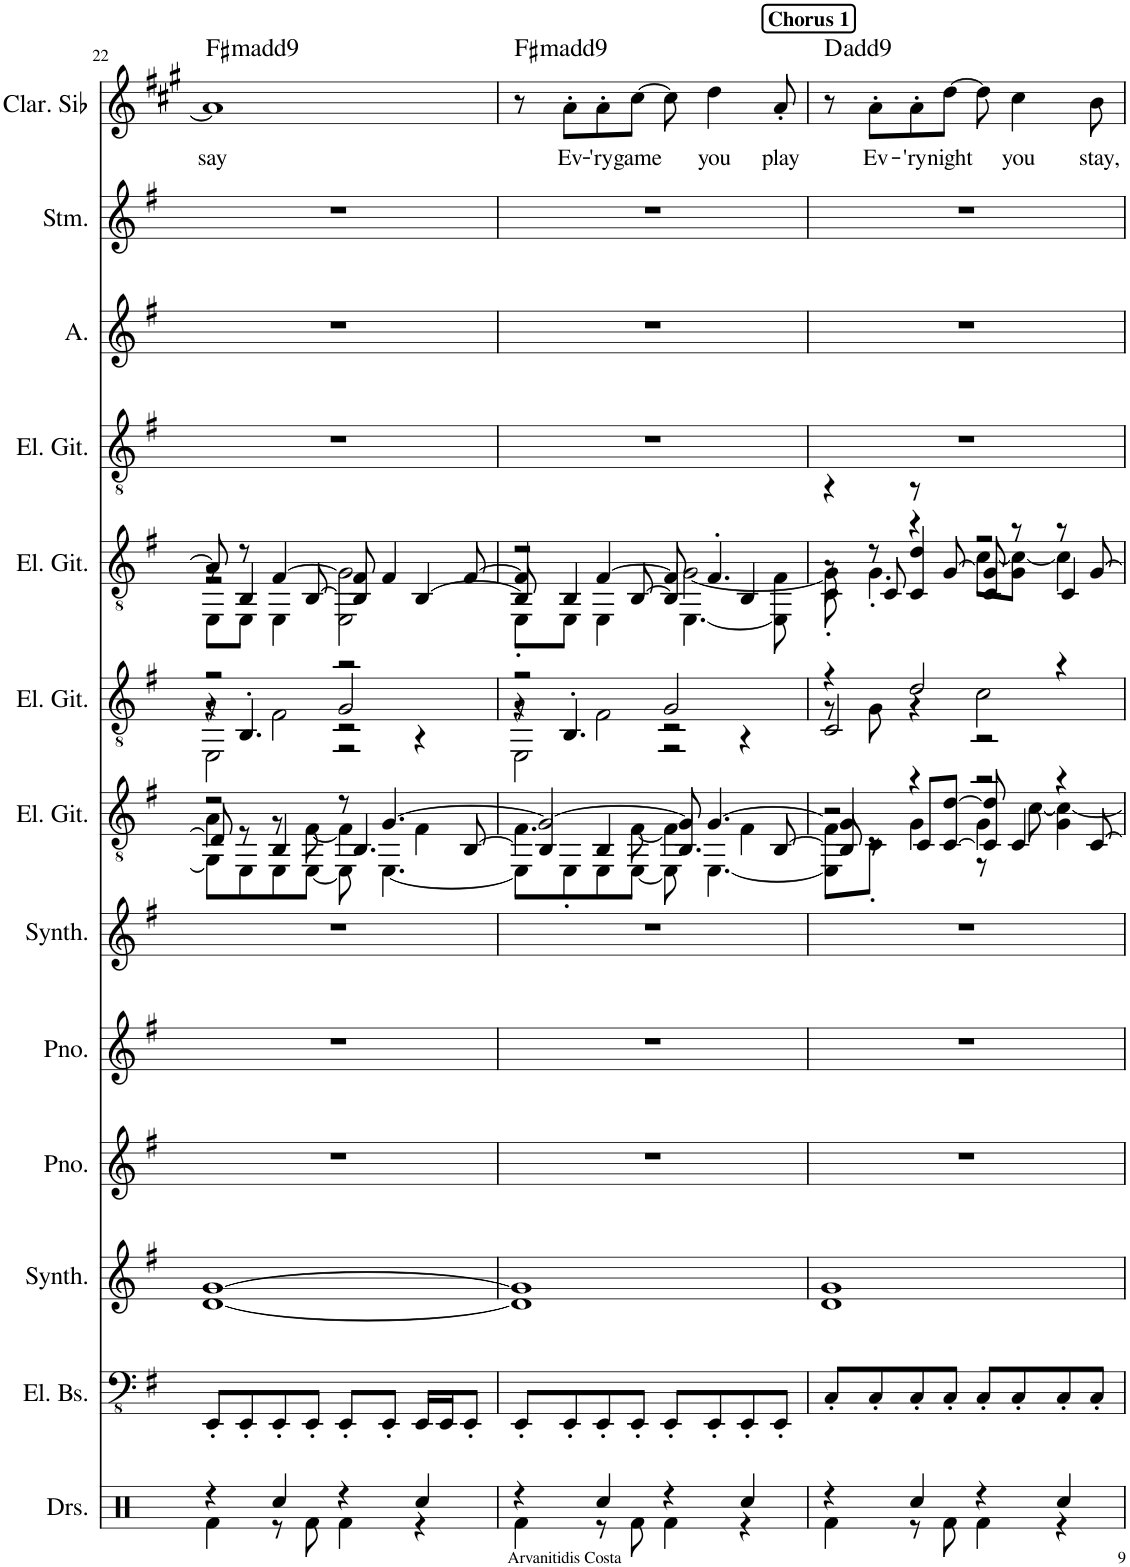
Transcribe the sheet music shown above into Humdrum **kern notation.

**kern	**kern	**kern	**kern	**kern	**kern	**kern	**kern	**kern	**kern	**kern	**kern	**kern	**text	**harte
*part13	*part12	*part11	*part10	*part9	*part8	*part7	*part6	*part5	*part4	*part3	*part2	*part1	*part1	*part1
*staff13	*staff12	*staff11	*staff10	*staff9	*staff8	*staff7	*staff6	*staff5	*staff4	*staff3	*staff2	*staff1	*staff1	*
*I"Drumset	*I"5 snarige elektrische bas, Every Breath	*I"Pad synthesizer	*I"Piano	*I"Piano	*I"Effect synthesizer	*I"Elektrische gitaar	*I"Elektrische gitaar	*I"Elektrische gitaar	*I"Elektrische gitaar	*I"Alt	*I"Stem	*I"Clarinette en Sib	*	*
*I'Drs.	*I'El. Bs.	*I'Synth.	*I'Pno.	*I'Pno.	*I'Synth.	*I'El. Git.	*I'El. Git.	*I'El. Git.	*I'El. Git.	*I'A.	*I'Stm.	*I'Clar. Sib	*	*
!!LO:PB:g=z
*clefX	*clefFv4	*clefF4	*clefG2	*clefG2	*clefG2	*clefGv2	*clefGv2	*clefGv2	*clefGv2	*clefG2	*clefG2	*clefG2	*	*
*	*	*	*	*	*	*	*	*	*	*	*	*Trd1c2	*	*
*k[]	*k[f#]	*k[f#]	*k[f#]	*k[f#]	*k[f#]	*k[f#]	*k[f#]	*k[f#]	*k[f#]	*k[f#]	*k[f#]	*k[f#c#g#]	*	*
*M4/4	*M4/4	*M4/4	*M4/4	*M4/4	*M4/4	*M4/4	*M4/4	*M4/4	*M4/4	*M4/4	*M4/4	*M4/4	*	*
=22	=22	=22	=22	=22	=22	=22	=22	=22	=22	=22	=22	=22	=22	=22
*^	*	*	*	*	*	*^	*^	*^	*	*	*	*	*	*
*	*	*	*	*	*	*	*	*^	*	*^	*	*^	*	*	*	*	*	*
*	*	*	*	*	*	*	*	*	*^	*	*	*^	*	*	*^	*	*	*	*	*	*
!	!	!	!	!	!	!	!	!	!	!	!	!	!	!	!	!	!	!	!	!	!	!	!LO:LY:b	!LO:H:kt=m
4r	4Rf\	8EEE'/L	[1d [1g	1r	1r	1r	2r	4A\	8D/]	8GG\L]	2r	4r	8r	2EE\	8A/]	2r	8r	8EE\L	1r	1r	1r	1a]	say	F#:min(9)
.	.	8EEE'/	.	.	.	.	.	.	8r	8EE\	.	.	4.BB'/	.	8r	.	4BB/	8EE\J	.	.	.	.	.	.
4Rcc/	8r	8EEE'/	.	.	.	.	.	8r	4BB/	8EE\	.	2F#\	.	.	[4F#/	.	.	4EE\	.	.	.	.	.	.
.	8Rf\	8EEE'/J	.	.	.	.	.	[8F#\	.	[8EE\J	.	.	.	.	.	.	[8BB/	.	.	.	.	.	.	.
4r	4Rf\	8EEE'/L	.	.	.	.	8r	4F#\]	4.BB/	8EE\]	2G/	.	2r	2r	8F#/]	2EE\ 2G\	4BB/]	2r	.	.	.	.	.	.
.	.	8EEE'/J	.	.	.	.	[4.G/	.	.	[4.EE\	.	.	.	.	4F#/	.	.	.	.	.	.	.	.	.
4Rcc/	4r	16EEE/LL	.	.	.	.	.	4F#\	.	.	.	4r	.	.	.	.	[4BB/	.	.	.	.	.	.	.
.	.	16EEE/J	.	.	.	.	.	.	.	.	.	.	.	.	.	.	.	.	.	.	.	.	.	.
.	.	8EEE'/J	.	.	.	.	.	.	[8BB/	.	.	.	.	.	[8F#/	.	.	.	.	.	.	.	.	.
=23	=23	=23	=23	=23	=23	=23	=23	=23	=23	=23	=23	=23	=23	=23	=23	=23	=23	=23	=23	=23	=23	=23	=23	=23
!	!	!	!	!	!	!	!	!	!	!	!	!	!	!	!	!	!	!	!	!	!	!	!	!LO:H:kt=m
4r	4Rf\	8EEE'/L	1d] 1g]	1r	1r	1r	2G/_	4.F#\	4BB/]	8EE\L]	2r	4r	8r	2EE\	4F#/]	2r	8BB/]	8EE'\L	1r	1r	1r	8r	.	F#:min(9)
!	!	!	!	!	!	!	!	!	!	!	!	!	!	!	!	!	!	!	!	!	!	!	!LO:LY:b	!
.	.	8EEE'/	.	.	.	.	.	.	.	8EE'\	.	.	4.BB'/	.	.	.	4BB/	8EE\J	.	.	.	8a'\L	Ev-	.
!	!	!	!	!	!	!	!	!	!	!	!	!	!	!	!	!	!	!	!	!	!	!	!LO:LY:b	!
4Rcc/	8r	8EEE'/	.	.	.	.	.	.	4BB/	8EE\	.	2F#\	.	.	[4F#/	.	.	4EE\	.	.	.	8a'\	-'ry	.
!	!	!	!	!	!	!	!	!	!	!	!	!	!	!	!	!	!	!	!	!	!	!	!LO:LY:b	!
.	8Rf\	8EEE'/J	.	.	.	.	.	[8F#\	.	[8EE\J	.	.	.	.	.	.	[8BB/	.	.	.	.	[8cc#\J	game	.
4r	4Rf\	8EEE'/L	.	.	.	.	8G/]	4F#\]	4.BB/	8EE\]	2G/	.	2r	2r	8F#/]	[2G\	4BB/]	[4.EE\	.	.	.	8cc#\]	.	.
!	!	!	!	!	!	!	!	!	!	!	!	!	!	!	!	!	!	!	!	!	!	!	!LO:LY:b	!
.	.	8EEE'/	.	.	.	.	[4.G/	.	.	[4.EE\	.	.	.	.	4.F#'/	.	.	.	.	.	.	4dd\	you	.
4Rcc/	4r	8EEE'/	.	.	.	.	.	4F#\	.	.	.	4r	.	.	.	.	4BB/	.	.	.	.	.	.	.
!	!	!	!	!	!	!	!	!	!	!	!	!	!	!	!	!	!	!	!	!	!	!	!LO:LY:b	!
.	.	8EEE'/J	.	.	.	.	.	.	[8BB/	.	.	.	.	.	.	.	.	8EE\] 8F#\	.	.	.	8a'/	play	.
*	*	*	*	*	*	*	*	*	*	*	*	*	*v	*v	*	*	*	*	*	*	*	*	*	*
!!LO:REH:place=s1:a:B:cj:t=Chorus 1
=24	=24	=24	=24	=24	=24	=24	=24	=24	=24	=24	=24	=24	=24	=24	=24	=24	=24	=24	=24	=24	=24	=24	=24
4r	4Rf\	8CC'/L	1d 1g	1r	1r	1r	4G/]	2r	8BB/]	8EE\] 8F#\L	4r	8r	2C/	4r	8G\]	8r	8C'\	1r	1r	1r	8r	.	D:maj(9)
!	!	!	!	!	!	!	!	!	!	!	!	!	!	!	!	!	!	!	!	!	!	!LO:LY:b	!
.	.	8CC'/	.	.	.	.	.	.	8r	8C'\J	.	8G\	.	.	8r	8C/	4.G'\	.	.	.	8a'\L	Ev-	.
!	!	!	!	!	!	!	!	!	!	!	!	!	!	!	!	!	!	!	!	!	!	!LO:LY:b	!
4Rcc/	8r	8CC'/	.	.	.	.	4r	.	8C/L	4G\	2d/	4r	.	8r	4r	4C/ 4d/	.	.	.	.	8a'\	-'ry	.
!	!	!	!	!	!	!	!	!	!	!	!	!	!	!	!	!	!	!	!	!	!	!LO:LY:b	!
.	8Rf\	8CC'/J	.	.	.	.	.	.	[8C/ [8d/J	.	.	.	.	[8G/	.	.	.	.	.	.	[8dd\J	night	.
4r	4Rf\	8CC'/L	.	.	.	.	2r	4G\	8C/] 8d/]	8r	.	2c\	2r	8G/]	2r	4C/	[8c\L	.	.	.	8dd\]	.	.
!	!	!	!	!	!	!	!	!	!	!	!	!	!	!	!	!	!	!	!	!	!	!LO:LY:b	!
.	.	8CC'/	.	.	.	.	.	.	4C/	[8c\	.	.	.	8r	.	.	8G\ 8c\_J	.	.	.	4cc#\	you	.
4Rcc/	4r	8CC'/	.	.	.	.	.	4r	.	4G\ 4c\_	4r	.	.	8r	.	4C/	4c\]	.	.	.	.	.	.
!	!	!	!	!	!	!	!	!	!	!	!	!	!	!	!	!	!	!	!	!	!	!LO:LY:b	!
.	.	8CC'/J	.	.	.	.	.	.	[8C/	.	.	.	.	[8G/	.	.	.	.	.	.	8b\	stay,	.
*	*	*	*	*	*	*	*v	*v	*v	*v	*	*	*	*v	*v	*v	*v	*	*	*	*	*	*
*v	*v	*	*	*	*	*	*	*v	*v	*v	*	*	*	*	*	*	*
=	=	=	=	=	=	=	=	=	=	=	=	=	=	=
*-	*-	*-	*-	*-	*-	*-	*-	*-	*-	*-	*-	*-	*-	*-
